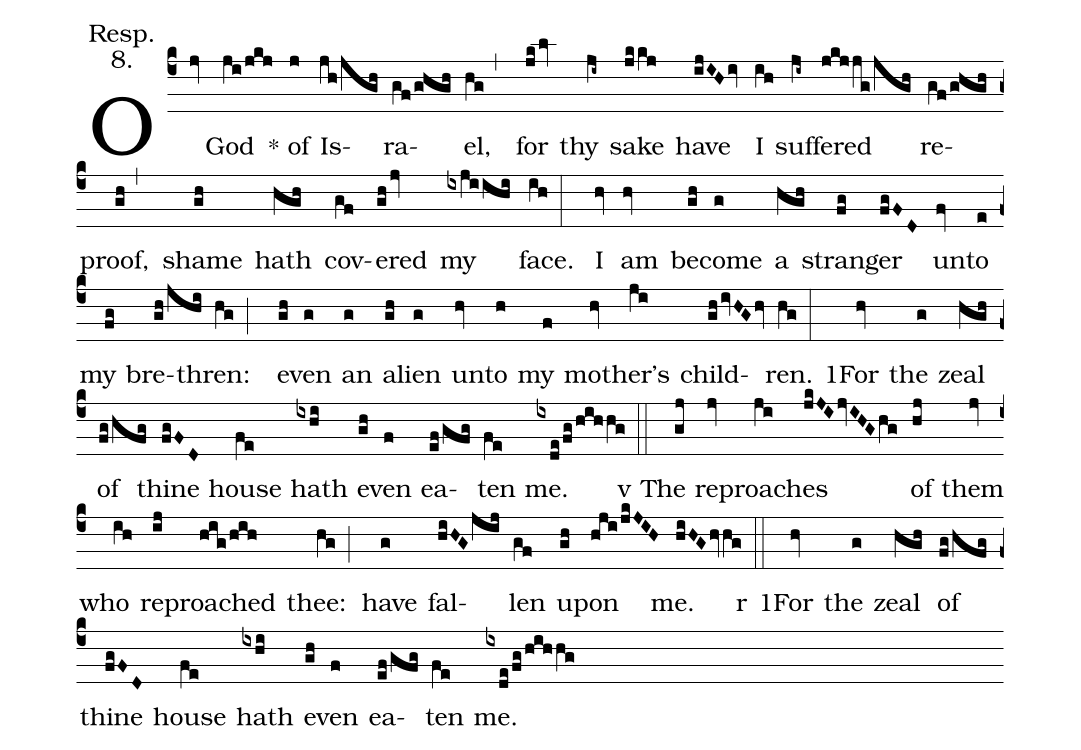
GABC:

annotation: Resp.;
annotation: 8.;
%%
(c4) O(jv) God(ji/jkj) <sp>*</sp> of(j) Is(jh/jgh)ra(gf/ghgh)el,(hg,) for(jklv) thy(ji~) sake(jkkj) have(ijIHiv) I(ih) suf(ji~)fered(jkjjg/jgh) re(gf/ghgh)proof,(gh,) shame(gh) hath(hgh) cov(gf)ered(ghjv) my(ixjiihi) face.(ih:) I(hv) am(hv) be(gh)come(g) a(hgh) stran(fg)ger(fgFD) un(fv)to(e) my(fg) bre(gh/jhi)thren:(hg;) e(gh)ven(g) an(g) a(gh)lien(g) un(hv)to(h) my(f) mo(hv)ther's(ji) child(ghivHGhv)ren.(hg:) <sp>1</sp>For(hv) the(g) zeal(hgh) of(fg/hfg) thine(fgFD) house(fe) hath(ixhi) e(gh)ven(f) ea(ef/gfg)ten(fe) me.(ixde/fg/hihhg)

<sp>v</sp>(::) The(gj) re(jv)proach(ji)es(jkJIjvIHGhg) of(hj) them(jv) who(ih) re(ij)proached(hig/hih) thee:(hg;) have(g) fal(hiHGjij)len(gf) u(gh)pon(hji/jkJIH) me.(hiHGhvhg)

<sp>r</sp>(::) <sp>1</sp>For(hv) the(g) zeal(hgh) of(fg/hfg) thine(fgFD) house(fe) hath(ixhi) e(gh)ven(f) ea(ef/gfg)ten(fe) me.(ixde/fg/hihhg)
